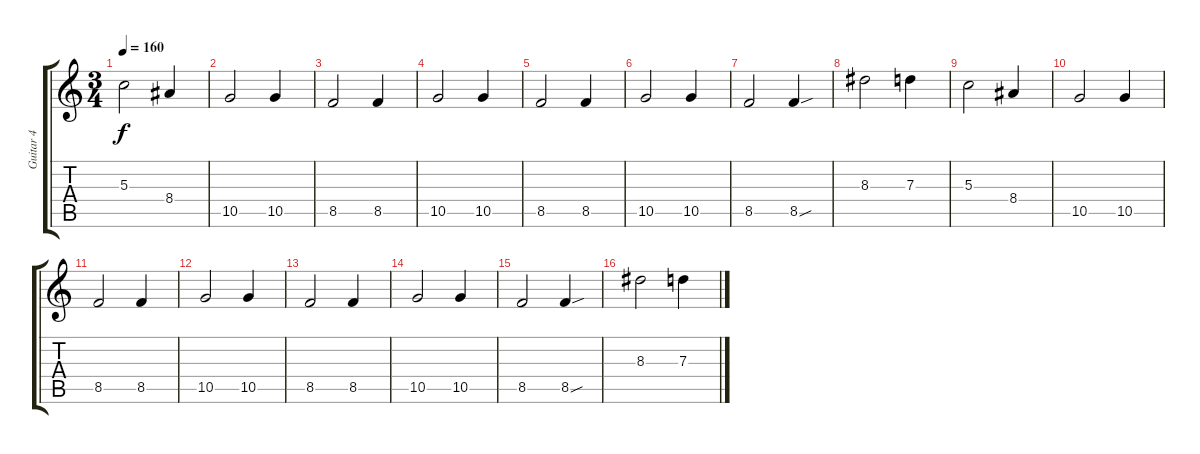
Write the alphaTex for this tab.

\track ("Guitar 4" "Guitar 4") {instrument acousticguitarnylon}
\staff {score tabs}
\tuning (E4 B3 G3 D3 A2 E2) {hide}
\ts (3 4)
\tempo 160
\clef g2
\ks c
5.3.2{dy f} 8.4.4 |
10.5.2 10.5.4 |
8.5.2 8.5.4 |
10.5.2 10.5.4 |
8.5.2 8.5.4 |
10.5.2 10.5.4 |
8.5.2 8.5{sou}.4 |
8.3.2 7.3.4 |
5.3.2 8.4.4 |
10.5.2 10.5.4 |
8.5.2 8.5.4 |
10.5.2 10.5.4 |
8.5.2 8.5.4 |
10.5.2 10.5.4 |
8.5.2 8.5{sou}.4 |
8.3.2 7.3.4
